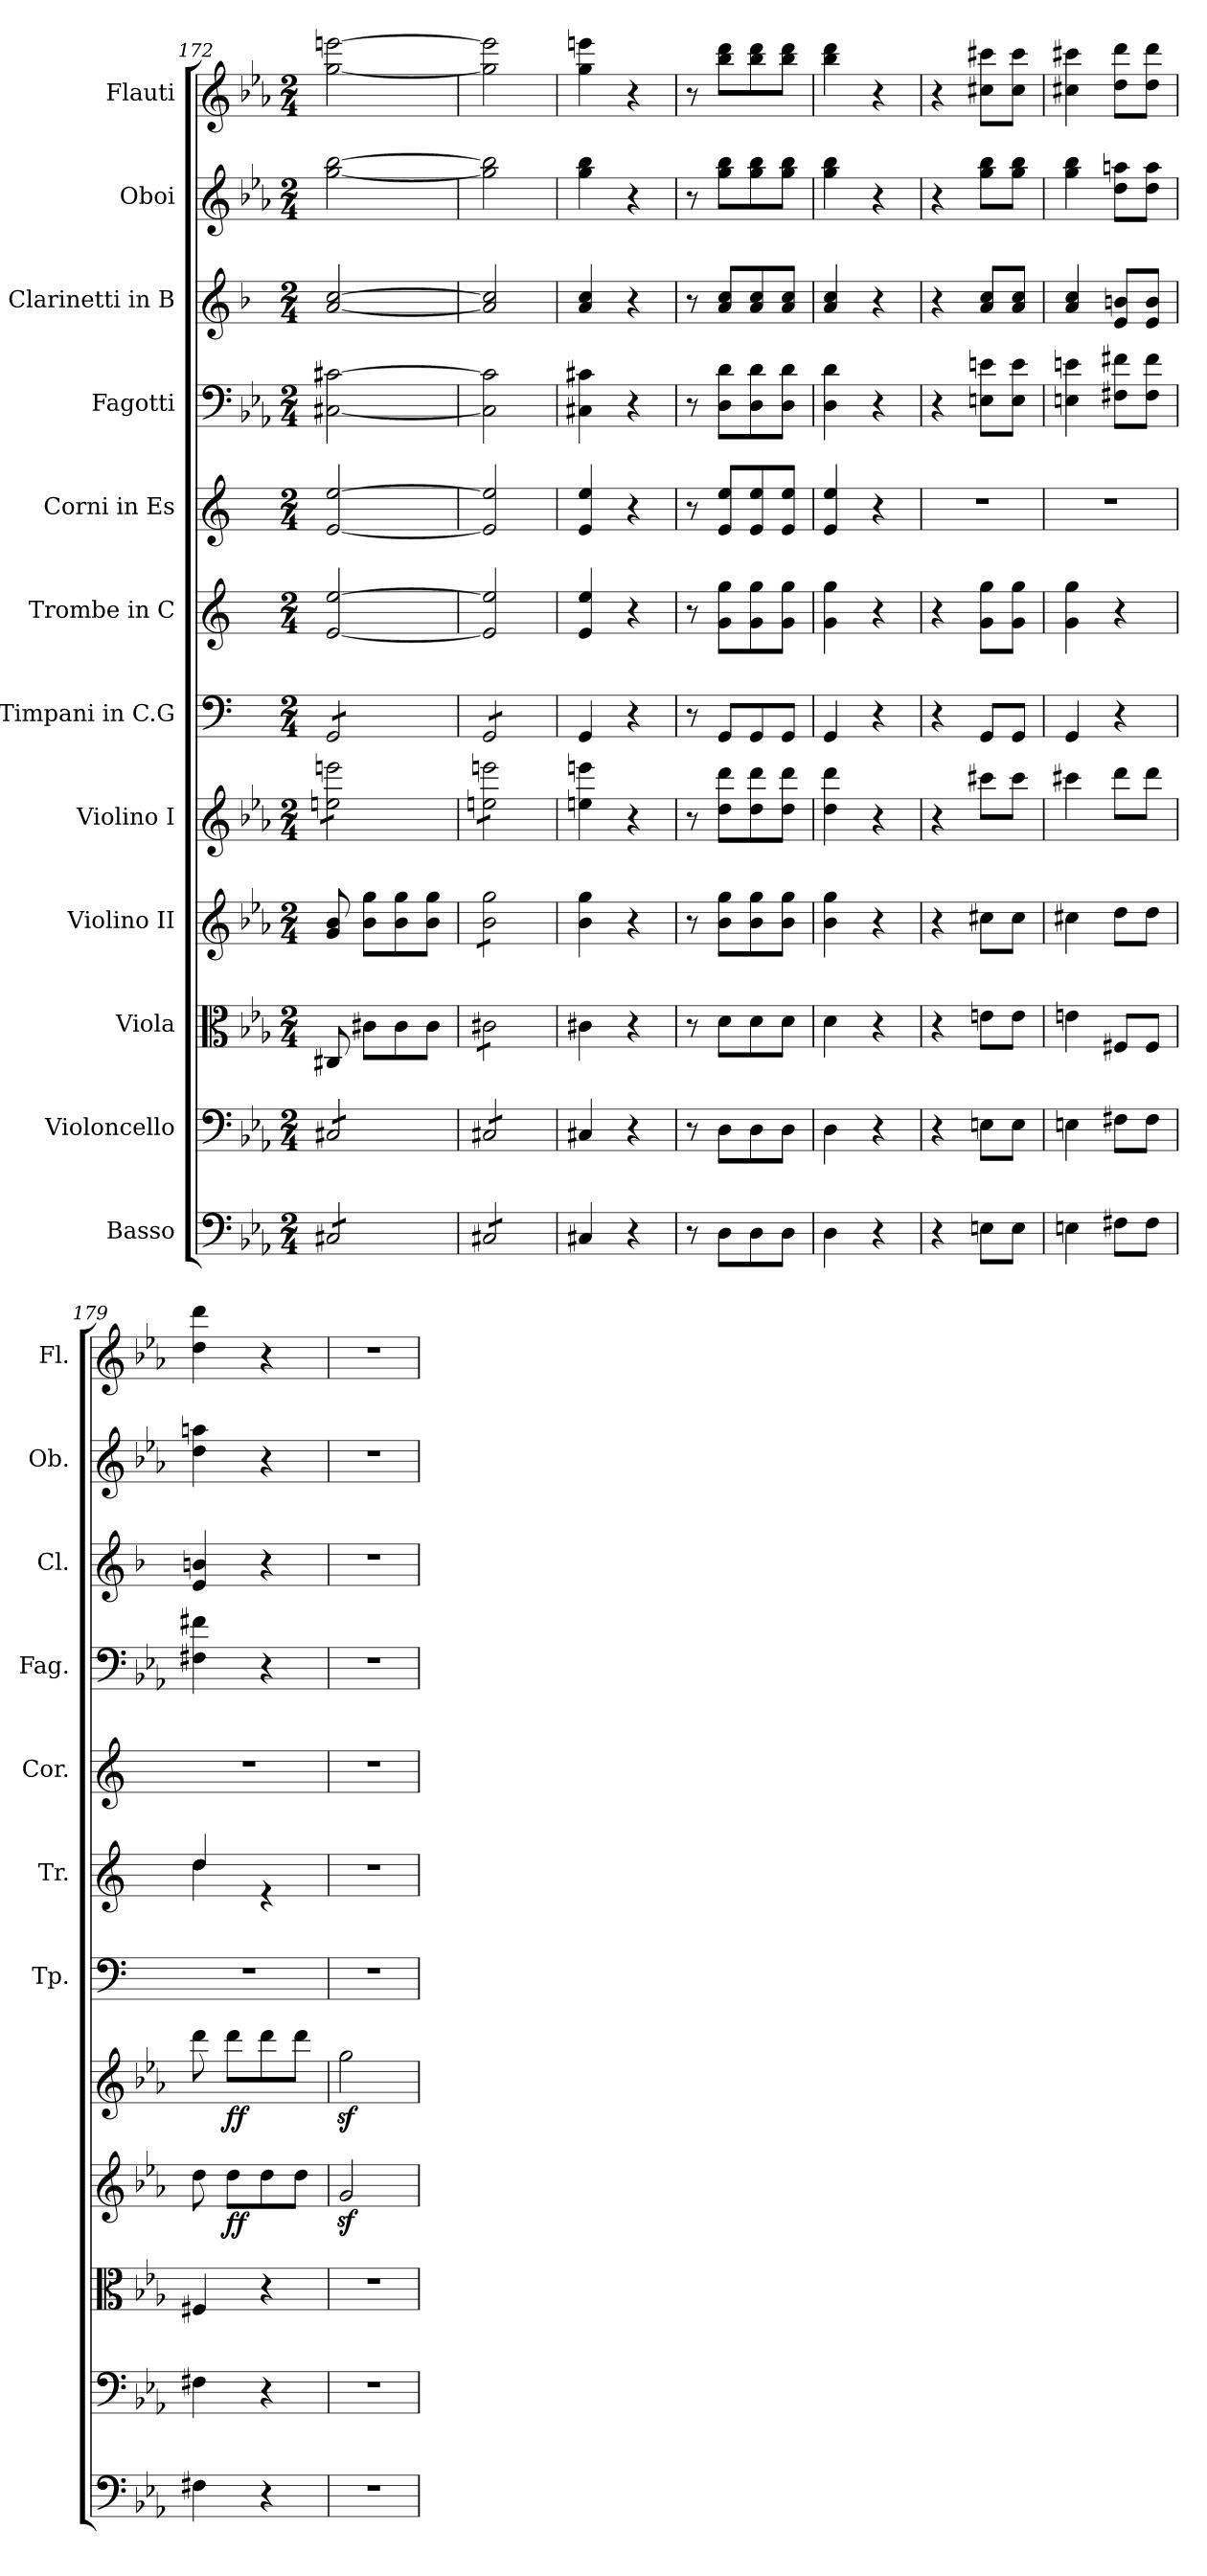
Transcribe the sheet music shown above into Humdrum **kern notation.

**kern	**dynam	**kern	**dynam	**kern	**dynam	**kern	**dynam	**kern	**dynam	**kern	**dynam	**kern	**dynam	**kern	**dynam	**kern	**dynam	**kern	**dynam	**kern	**dynam	**kern	**dynam
*part12	*part12	*part11	*part11	*part10	*part10	*part9	*part9	*part8	*part8	*part7	*part7	*part6	*part6	*part5	*part5	*part4	*part4	*part3	*part3	*part2	*part2	*part1	*part1
*staff12	*staff12	*staff11	*staff11	*staff10	*staff10	*staff9	*staff9	*staff8	*staff8	*staff7	*staff7	*staff6	*staff6	*staff5	*staff5	*staff4	*staff4	*staff3	*staff3	*staff2	*staff2	*staff1	*staff1
*I"Basso	*	*I"Violoncello	*	*I"Viola	*	*I"Violino II	*	*I"Violino I	*	*I"Timpani in C.G	*	*I"Trombe in C	*	*I"Corni in Es	*	*I"Fagotti	*	*I"Clarinetti in B	*	*I"Oboi	*	*I"Flauti	*
*	*	*	*	*	*	*	*	*	*	*I'Tp.	*	*I'Tr.	*	*I'Cor.	*	*I'Fag.	*	*I'Cl.	*	*I'Ob.	*	*I'Fl.	*
*clefF4	*	*clefF4	*	*clefC3	*	*clefG2	*	*clefG2	*	*clefF4	*	*clefG2	*	*clefG2	*	*clefF4	*	*clefG2	*	*clefG2	*	*clefG2	*
*ITrd7c12	*	*	*	*	*	*	*	*	*	*	*	*	*	*ITrd5c9	*	*	*	*ITrd1c2	*	*	*	*	*
*k[b-e-a-]	*	*k[b-e-a-]	*	*k[b-e-a-]	*	*k[b-e-a-]	*	*k[b-e-a-]	*	*k[]	*	*k[]	*	*k[b-e-a-]	*	*k[b-e-a-]	*	*k[b-e-a-]	*	*k[b-e-a-]	*	*k[b-e-a-]	*
*M2/4	*	*M2/4	*	*M2/4	*	*M2/4	*	*M2/4	*	*M2/4	*	*M2/4	*	*M2/4	*	*M2/4	*	*M2/4	*	*M2/4	*	*M2/4	*
=172	=172	=172	=172	=172	=172	=172	=172	=172	=172	=172	=172	=172	=172	=172	=172	=172	=172	=172	=172	=172	=172	=172	=172
*tremolo	*	*	*	*	*	*	*	*	*	*	*	*	*	*	*	*	*	*	*	*	*	*	*
*	*	*tremolo	*	*	*	*	*	*	*	*	*	*	*	*	*	*	*	*	*	*	*	*	*
*	*	*	*	*	*	*	*	*tremolo	*	*	*	*	*	*	*	*	*	*	*	*	*	*	*
*	*	*	*	*	*	*	*	*	*	*tremolo	*	*	*	*	*	*	*	*	*	*	*	*	*
8CC#X/L	.	8C#X/L	.	8C#X/	.	8g/ 8b-/	.	8een\ 8eeen\L	.	8GG/L	.	[2e/ [2ee/	.	[2G/ [2g/	.	[2C#X\ [2c#X\	.	[2g/ [2b-/	.	[2gg\ [2bb-\	.	[2gg\ [2eeen\	.
8CC#X/	.	8C#X/	.	8c#X\L	.	8b-\ 8gg\L	.	8een\ 8eeen\	.	8GG/	.	.	.	.	.	.	.	.	.	.	.	.	.
8CC#X/	.	8C#X/	.	8c#\	.	8b-\ 8gg\	.	8een\ 8eeen\	.	8GG/	.	.	.	.	.	.	.	.	.	.	.	.	.
8CC#X/J	.	8C#X/J	.	8c#\J	.	8b-\ 8gg\J	.	8een\ 8eeen\J	.	8GG/J	.	.	.	.	.	.	.	.	.	.	.	.	.
=173	=173	=173	=173	=173	=173	=173	=173	=173	=173	=173	=173	=173	=173	=173	=173	=173	=173	=173	=173	=173	=173	=173	=173
*	*	*	*	*tremolo	*	*	*	*	*	*	*	*	*	*	*	*	*	*	*	*	*	*	*
*	*	*	*	*	*	*tremolo	*	*	*	*	*	*	*	*	*	*	*	*	*	*	*	*	*
8CC#X/L	.	8C#X/L	.	8c#X\L	.	8b-\ 8gg\L	.	8een\ 8eeen\L	.	8GG/L	.	2e/] 2ee/]	.	2G/] 2g/]	.	2C#\] 2c#\]	.	2g/] 2b-/]	.	2gg\] 2bb-\]	.	2gg\] 2eee\]	.
8CC#X/	.	8C#X/	.	8c#X\	.	8b-\ 8gg\	.	8een\ 8eeen\	.	8GG/	.	.	.	.	.	.	.	.	.	.	.	.	.
8CC#X/	.	8C#X/	.	8c#X\	.	8b-\ 8gg\	.	8een\ 8eeen\	.	8GG/	.	.	.	.	.	.	.	.	.	.	.	.	.
8CC#X/J	.	8C#X/J	.	8c#X\J	.	8b-\ 8gg\J	.	8een\ 8eeen\J	.	8GG/J	.	.	.	.	.	.	.	.	.	.	.	.	.
*	*	*	*	*	*	*	*	*	*	*Xtremolo	*	*	*	*	*	*	*	*	*	*	*	*	*
*	*	*	*	*	*	*	*	*Xtremolo	*	*	*	*	*	*	*	*	*	*	*	*	*	*	*
*	*	*	*	*	*	*Xtremolo	*	*	*	*	*	*	*	*	*	*	*	*	*	*	*	*	*
*	*	*	*	*Xtremolo	*	*	*	*	*	*	*	*	*	*	*	*	*	*	*	*	*	*	*
*	*	*Xtremolo	*	*	*	*	*	*	*	*	*	*	*	*	*	*	*	*	*	*	*	*	*
*Xtremolo	*	*	*	*	*	*	*	*	*	*	*	*	*	*	*	*	*	*	*	*	*	*	*
=174	=174	=174	=174	=174	=174	=174	=174	=174	=174	=174	=174	=174	=174	=174	=174	=174	=174	=174	=174	=174	=174	=174	=174
4CC#X/	.	4C#X/	.	4c#X\	.	4b-\ 4gg\	.	4een\ 4eeen\	.	4GG/	.	4e/ 4ee/	.	4G/ 4g/	.	4C#X\ 4c#X\	.	4g/ 4b-/	.	4gg\ 4bb-\	.	4gg\ 4eeen\	.
4r	.	4r	.	4r	.	4r	.	4r	.	4r	.	4r	.	4r	.	4r	.	4r	.	4r	.	4r	.
=175	=175	=175	=175	=175	=175	=175	=175	=175	=175	=175	=175	=175	=175	=175	=175	=175	=175	=175	=175	=175	=175	=175	=175
8r	.	8r	.	8r	.	8r	.	8r	.	8r	.	8r	.	8r	.	8r	.	8r	.	8r	.	8r	.
!	!LO:DY:b	!	!LO:DY:b	!	!LO:DY:b	!	!LO:DY:b	!	!LO:DY:b	!	!LO:DY:b	!	!LO:DY:b	!	!LO:DY:b	!	!LO:DY:b	!	!LO:DY:b	!	!LO:DY:b	!	!LO:DY:b
8DD\L	other-dynamics	8D\L	other-dynamics	8d\L	other-dynamics	8b-\ 8gg\L	other-dynamics	8dd\ 8ddd\L	other-dynamics	8GG/L	other-dynamics	8g\ 8gg\L	other-dynamics	8G/ 8g/L	other-dynamics	8D\ 8d\L	other-dynamics	8g/ 8b-/L	other-dynamics	8gg\ 8bb-\L	other-dynamics	8bb-\ 8ddd\L	other-dynamics
8DD\	.	8D\	.	8d\	.	8b-\ 8gg\	.	8dd\ 8ddd\	.	8GG/	.	8g\ 8gg\	.	8G/ 8g/	.	8D\ 8d\	.	8g/ 8b-/	.	8gg\ 8bb-\	.	8bb-\ 8ddd\	.
8DD\J	.	8D\J	.	8d\J	.	8b-\ 8gg\J	.	8dd\ 8ddd\J	.	8GG/J	.	8g\ 8gg\J	.	8G/ 8g/J	.	8D\ 8d\J	.	8g/ 8b-/J	.	8gg\ 8bb-\J	.	8bb-\ 8ddd\J	.
=176	=176	=176	=176	=176	=176	=176	=176	=176	=176	=176	=176	=176	=176	=176	=176	=176	=176	=176	=176	=176	=176	=176	=176
4DD\	.	4D\	.	4d\	.	4b-\ 4gg\	.	4dd\ 4ddd\	.	4GG/	.	4g\ 4gg\	.	4G/ 4g/	.	4D\ 4d\	.	4g/ 4b-/	.	4gg\ 4bb-\	.	4bb-\ 4ddd\	.
4r	.	4r	.	4r	.	4r	.	4r	.	4r	.	4r	.	4r	.	4r	.	4r	.	4r	.	4r	.
=177	=177	=177	=177	=177	=177	=177	=177	=177	=177	=177	=177	=177	=177	=177	=177	=177	=177	=177	=177	=177	=177	=177	=177
4r	.	4r	.	4r	.	4r	.	4r	.	4r	.	4r	.	2r	.	4r	.	4r	.	4r	.	4r	.
8EEn\L	.	8En\L	.	8en\L	.	8cc#X\L	.	8ccc#X\L	.	8GG/L	.	8g\ 8gg\L	.	.	.	8En\ 8en\L	.	8g/ 8b-/L	.	8gg\ 8bb-\L	.	8cc#X\ 8ccc#X\L	.
8EE\J	.	8E\J	.	8e\J	.	8cc#\J	.	8ccc#\J	.	8GG/J	.	8g\ 8gg\J	.	.	.	8E\ 8e\J	.	8g/ 8b-/J	.	8gg\ 8bb-\J	.	8cc#\ 8ccc#\J	.
=178	=178	=178	=178	=178	=178	=178	=178	=178	=178	=178	=178	=178	=178	=178	=178	=178	=178	=178	=178	=178	=178	=178	=178
4EEn\	.	4En\	.	4en\	.	4cc#X\	.	4ccc#X\	.	4GG/	.	4g\ 4gg\	.	2r	.	4En\ 4en\	.	4g/ 4b-/	.	4gg\ 4bb-\	.	4cc#X\ 4ccc#X\	.
8FF#X\L	.	8F#X\L	.	8F#X/L	.	8dd\L	.	8ddd\L	.	4r	.	4r	.	.	.	8F#X\ 8f#X\L	.	8d/ 8an/L	.	8dd\ 8aan\L	.	8dd\ 8ddd\L	.
8FF#\J	.	8F#\J	.	8F#/J	.	8dd\J	.	8ddd\J	.	.	.	.	.	.	.	8F#\ 8f#\J	.	8d/ 8a/J	.	8dd\ 8aa\J	.	8dd\ 8ddd\J	.
!!LO:PB:g=z
=179	=179	=179	=179	=179	=179	=179	=179	=179	=179	=179	=179	=179	=179	=179	=179	=179	=179	=179	=179	=179	=179	=179	=179
*	*	*	*	*	*	*	*	*	*	*	*	*^	*	*	*	*	*	*	*	*	*	*	*
4FF#X\	.	4F#X\	.	4F#X/	.	8dd\	.	8ddd\	.	2r	.	4dd/	4dd\	.	2r	.	4F#X\ 4f#X\	.	4d/ 4an/	.	4dd\ 4aan\	.	4dd\ 4ddd\	.
!	!	!	!	!	!	!	!LO:DY:b	!	!LO:DY:b	!	!	!	!	!	!	!	!	!	!	!	!	!	!	!
.	.	.	.	.	.	8dd\L	ff	8ddd\L	ff	.	.	.	.	.	.	.	.	.	.	.	.	.	.	.
4r	.	4r	.	4r	.	8dd\	.	8ddd\	.	.	.	4re	4ryy	.	.	.	4r	.	4r	.	4r	.	4r	.
.	.	.	.	.	.	8dd\J	.	8ddd\J	.	.	.	.	.	.	.	.	.	.	.	.	.	.	.	.
*	*	*	*	*	*	*	*	*	*	*	*	*v	*v	*	*	*	*	*	*	*	*	*	*	*
=180	=180	=180	=180	=180	=180	=180	=180	=180	=180	=180	=180	=180	=180	=180	=180	=180	=180	=180	=180	=180	=180	=180	=180
2r	.	2r	.	2r	.	2gz</	.	2ggz<\	.	2r	.	2r	.	2r	.	2r	.	2r	.	2r	.	2r	.
=	=	=	=	=	=	=	=	=	=	=	=	=	=	=	=	=	=	=	=	=	=	=	=
*-	*-	*-	*-	*-	*-	*-	*-	*-	*-	*-	*-	*-	*-	*-	*-	*-	*-	*-	*-	*-	*-	*-	*-
